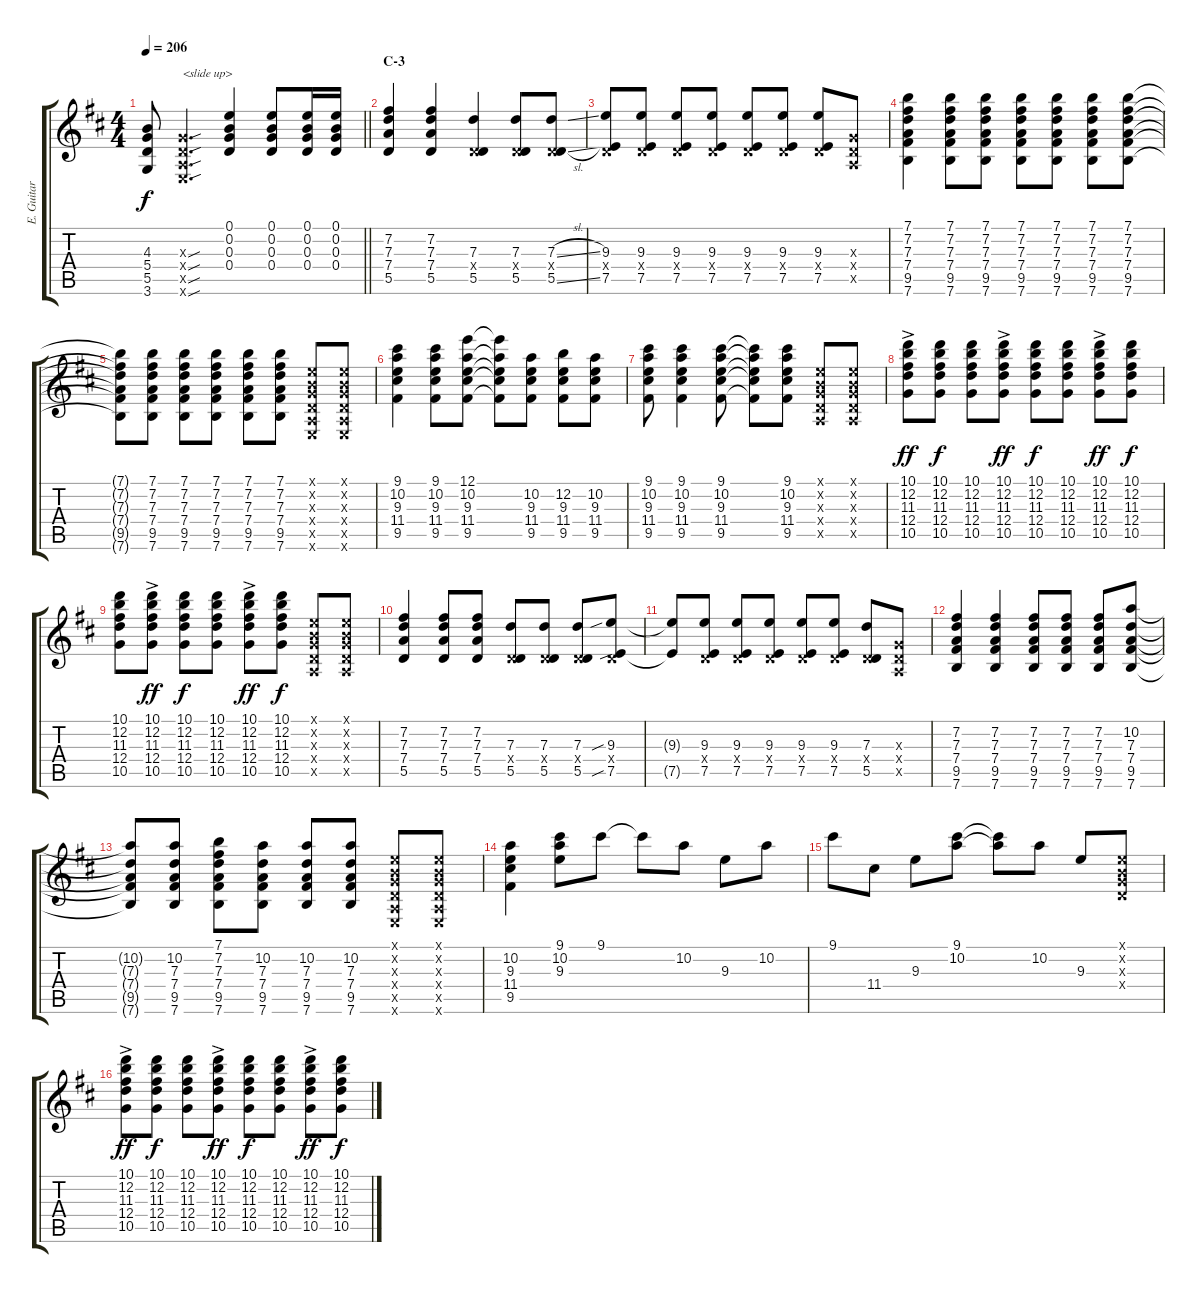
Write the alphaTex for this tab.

\track ("E. Guitar I" "E. Guitar ") {instrument overdrivenguitar}
\staff {score tabs}
\tuning (E4 B3 G3 D3 A2 E2) {hide}
\ts (4 4)
\tempo 206
\clef g2
\barLineRight lightlight
\ks d
(4.3 5.4 5.5 3.6).8{dy f} (0.3{sou x} 0.4{sou x} 0.5{sou x} 0.6{sou x}).4{d txt "<slide up>"} (0.1 0.2 0.3 0.4).4 (0.1 0.2 0.3 0.4).8 (0.1 0.2 0.3 0.4).16 (0.1 0.2 0.3 0.4).16 |
\section ("" "C-3")
(7.2 7.3 7.4 5.5).4 (7.2 7.3 7.4 5.5).4 (7.3 0.4{x} 5.5).4 (7.3 0.4{x} 5.5).8 (7.3{sl} 0.4{x} 5.5{sl}).8 |
(9.3 0.4{x} 7.5).8 (9.3 0.4{x} 7.5).8 (9.3 0.4{x} 7.5).8 (9.3 0.4{x} 7.5).8 (9.3 0.4{x} 7.5).8 (9.3 0.4{x} 7.5).8 (9.3 0.4{x} 7.5).8 (0.3{x} 0.4{x} 0.5{x}).8 |
(7.1 7.2 7.3 7.4 9.5 7.6).4 (7.1 7.2 7.3 7.4 9.5 7.6).8 (7.1 7.2 7.3 7.4 9.5 7.6).8 (7.1 7.2 7.3 7.4 9.5 7.6).8 (7.1 7.2 7.3 7.4 9.5 7.6).8 (7.1 7.2 7.3 7.4 9.5 7.6).8 (7.1 7.2 7.3 7.4 9.5 7.6).8 |
(7.1{t} 7.2{t} 7.3{t} 7.4{t} 9.5{t} 7.6{t}).8 (7.1 7.2 7.3 7.4 9.5 7.6).8 (7.1 7.2 7.3 7.4 9.5 7.6).8 (7.1 7.2 7.3 7.4 9.5 7.6).8 (7.1 7.2 7.3 7.4 9.5 7.6).8 (7.1 7.2 7.3 7.4 9.5 7.6).8 (0.1{x} 0.2{x} 0.3{x} 0.4{x} 0.5{x} 0.6{x}).8 (0.1{x} 0.2{x} 0.3{x} 0.4{x} 0.5{x} 0.6{x}).8 |
(9.1 10.2 9.3 11.4 9.5).4 (9.1 10.2 9.3 11.4 9.5).8 (12.1 10.2 9.3 11.4 9.5).8 (12.1{t} 10.2{t} 9.3{t} 11.4{t} 9.5{t}).8 (10.2 9.3 11.4 9.5).8 (12.2 9.3 11.4 9.5).8 (10.2 9.3 11.4 9.5).8 |
(9.1 10.2 9.3 11.4 9.5).8 (9.1 10.2 9.3 11.4 9.5).4 (9.1 10.2 9.3 11.4 9.5).8 (9.1{t} 10.2{t} 9.3{t} 11.4{t} 9.5{t}).8 (9.1 10.2 9.3 11.4 9.5).8 (0.1{x} 0.2{x} 0.3{x} 0.4{x} 0.5{x}).8 (0.1{x} 0.2{x} 0.3{x} 0.4{x} 0.5{x}).8 |
(10.1{ac} 12.2{ac} 11.3{ac} 12.4{ac} 10.5{ac}).8{dy ff} (10.1 12.2 11.3 12.4 10.5).8{dy f} (10.1 12.2 11.3 12.4 10.5).8 (10.1{ac} 12.2{ac} 11.3{ac} 12.4{ac} 10.5{ac}).8{dy ff} (10.1 12.2 11.3 12.4 10.5).8{dy f} (10.1 12.2 11.3 12.4 10.5).8 (10.1{ac} 12.2{ac} 11.3{ac} 12.4{ac} 10.5{ac}).8{dy ff} (10.1 12.2 11.3 12.4 10.5).8{dy f} |
(10.1 12.2 11.3 12.4 10.5).8 (10.1{ac} 12.2{ac} 11.3{ac} 12.4{ac} 10.5{ac}).8{dy ff} (10.1 12.2 11.3 12.4 10.5).8{dy f} (10.1 12.2 11.3 12.4 10.5).8 (10.1{ac} 12.2{ac} 11.3{ac} 12.4{ac} 10.5{ac}).8{dy ff} (10.1 12.2 11.3 12.4 10.5).8{dy f} (0.1{x} 0.2{x} 0.3{x} 0.4{x} 0.5{x}).8 (0.1{x} 0.2{x} 0.3{x} 0.4{x} 0.5{x}).8 |
(7.2 7.3 7.4 5.5).4 (7.2 7.3 7.4 5.5).8 (7.2 7.3 7.4 5.5).8 (7.3 0.4{x} 5.5).8 (7.3 0.4{x} 5.5).8 (7.3 0.4{x} 5.5).8 (9.3{sib} 0.4{x} 7.5{sib}).8 |
(9.3{t} 7.5{t}).8 (9.3 0.4{x} 7.5).8 (9.3 0.4{x} 7.5).8 (9.3 0.4{x} 7.5).8 (9.3 0.4{x} 7.5).8 (9.3 0.4{x} 7.5).8 (7.3 0.4{x} 5.5).8 (0.3{x} 0.4{x} 0.5{x}).8 |
(7.2 7.3 7.4 9.5 7.6).4 (7.2 7.3 7.4 9.5 7.6).4 (7.2 7.3 7.4 9.5 7.6).8 (7.2 7.3 7.4 9.5 7.6).8 (7.2 7.3 7.4 9.5 7.6).8 (10.2 7.3 7.4 9.5 7.6).8 |
(10.2{t} 7.3{t} 7.4{t} 9.5{t} 7.6{t}).8 (10.2 7.3 7.4 9.5 7.6).8 (7.1 7.2 7.3 7.4 9.5 7.6).8 (10.2 7.3 7.4 9.5 7.6).8 (10.2 7.3 7.4 9.5 7.6).8 (10.2 7.3 7.4 9.5 7.6).8 (0.1{x} 0.2{x} 0.3{x} 0.4{x} 0.5{x} 0.6{x}).8 (0.1{x} 0.2{x} 0.3{x} 0.4{x} 0.5{x} 0.6{x}).8 |
(10.2 9.3 11.4 9.5).4 (9.1 10.2 9.3).8 9.1.8 9.1{t}.8 10.2.8 9.3.8 10.2.8 |
9.1.8 11.4.8 9.3.8 (9.1 10.2).8 (9.1{t} 10.2{t}).8 10.2.8 9.3.8 (0.1{x} 0.2{x} 0.3{x} 0.4{x}).8 |
(10.1{ac} 12.2{ac} 11.3{ac} 12.4{ac} 10.5{ac}).8{dy ff} (10.1 12.2 11.3 12.4 10.5).8{dy f} (10.1 12.2 11.3 12.4 10.5).8 (10.1{ac} 12.2{ac} 11.3{ac} 12.4{ac} 10.5{ac}).8{dy ff} (10.1 12.2 11.3 12.4 10.5).8{dy f} (10.1 12.2 11.3 12.4 10.5).8 (10.1{ac} 12.2{ac} 11.3{ac} 12.4{ac} 10.5{ac}).8{dy ff} (10.1 12.2 11.3 12.4 10.5).8{dy f}
